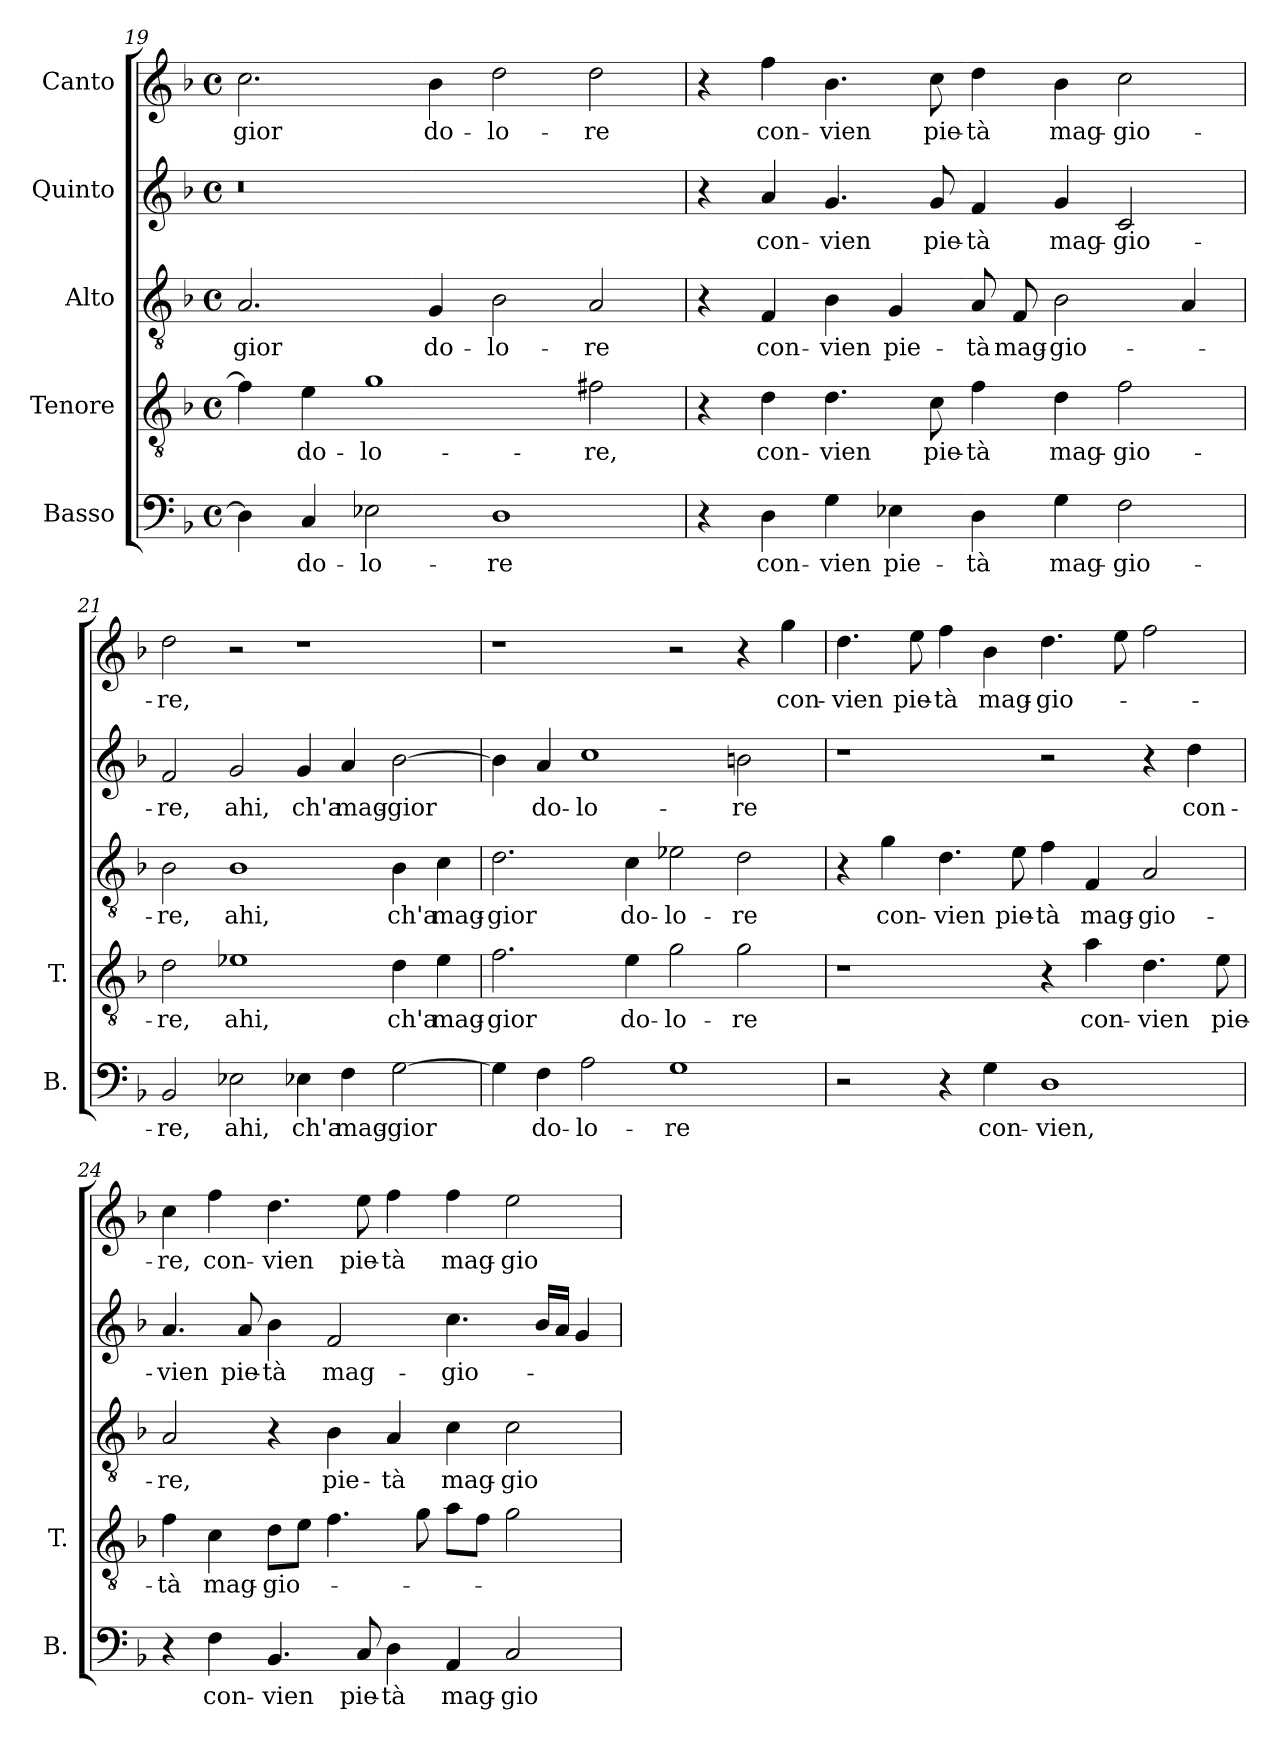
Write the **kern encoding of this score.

**kern	**text	**kern	**text	**kern	**text	**kern	**text	**kern	**text
*part5	*part5	*part4	*part4	*part3	*part3	*part2	*part2	*part1	*part1
*staff5	*staff5	*staff4	*staff4	*staff3	*staff3	*staff2	*staff2	*staff1	*staff1
*I"Basso	*	*I"Tenore	*	*I"Alto	*	*I"Quinto	*	*I"Canto	*
*I'B.	*	*I'T.	*	*	*	*	*	*	*
*clefF4	*	*clefGv2	*	*clefGv2	*	*clefG2	*	*clefG2	*
*k[b-]	*	*k[b-]	*	*k[b-]	*	*k[b-]	*	*k[b-]	*
*F:	*	*F:	*	*F:	*	*F:	*	*F:	*
*M4/4	*	*M4/4	*	*M4/4	*	*M4/4	*	*M4/4	*
*met(c)	*	*met(c)	*	*met(c)	*	*met(c)	*	*met(c)	*
=19	=19	=19	=19	=19	=19	=19	=19	=19	=19
!	!	!	!	!	!	!LO:N:vis=0	!	!	!
4D\]	.	4f\]	.	2.A/	-gior	1r	.	2.cc\	-gior
4C/	do-	4e\	do-	.	.	.	.	.	.
2E-X\	-lo-	1g\	-lo-	.	.	.	.	.	.
.	.	.	.	4G/	do-	.	.	4b-\	do-
1D\	-re	.	.	2B-\	-lo-	1ryy	.	2dd\	-lo-
.	.	2f#X\	-re,	2A/	-re	.	.	2dd\	-re
=20	=20	=20	=20	=20	=20	=20	=20	=20	=20
4r	.	4r	.	4r	.	4r	.	4r	.
4D\	con-	4d\	con-	4F/	con-	4a/	con-	4ff\	con-
4G\	-vien	4.d\	-vien	4B-\	-vien	4.g/	-vien	4.b-\	-vien
4E-X\	pie-	.	.	4G/	pie-	.	.	.	.
.	.	8c\	pie-	.	.	8g/	pie-	8cc\	pie-
4D\	-tà	4f\	-tà	8A/	-tà	4f/	-tà	4dd\	-tà
.	.	.	.	8F/	mag-	.	.	.	.
4G\	mag-	4d\	mag-	2B-\	-gio-	4g/	mag-	4b-\	mag-
2F\	-gio-	2f\	-gio-	.	.	2c/	-gio-	2cc\	-gio-
.	.	.	.	4A/	.	.	.	.	.
=21	=21	=21	=21	=21	=21	=21	=21	=21	=21
2BB-/	-re,	2d\	-re,	2B-\	-re,	2f/	-re,	2dd\	-re,
2E-X\	ahi,	1e-X\	ahi,	1B-\	ahi,	2g/	ahi,	2r	.
4E-X\	ch'a	.	.	.	.	4g/	ch'a	1r	.
4F\	mag-	.	.	.	.	4a/	mag-	.	.
[2G\	-gior	4d\	ch'a	4B-\	ch'a	[2b-\	-gior	.	.
.	.	4e-\	mag-	4c\	mag-	.	.	.	.
=22	=22	=22	=22	=22	=22	=22	=22	=22	=22
4G\]	.	2.f\	-gior	2.d\	-gior	4b-\]	.	1r	.
4F\	do-	.	.	.	.	4a/	do-	.	.
2A\	-lo-	.	.	.	.	1cc\	-lo-	.	.
.	.	4e\	do-	4c\	do-	.	.	.	.
1G\	-re	2g\	-lo-	2e-X\	-lo-	.	.	2r	.
.	.	2g\	-re	2d\	-re	2bn\	-re	4r	.
.	.	.	.	.	.	.	.	4gg\	con-
=23	=23	=23	=23	=23	=23	=23	=23	=23	=23
2r	.	1r	.	4r	.	1r	.	4.dd\	-vien
.	.	.	.	4g\	con-	.	.	.	.
.	.	.	.	.	.	.	.	8ee\	pie-
4r	.	.	.	4.d\	-vien	.	.	4ff\	-tà
4G\	con-	.	.	.	.	.	.	4b-\	mag-
.	.	.	.	8e\	pie-	.	.	.	.
1D\	-vien,	4r	.	4f\	-tà	2r	.	4.dd\	-gio-
.	.	4a\	con-	4F/	mag-	.	.	.	.
.	.	.	.	.	.	.	.	8ee\	.
.	.	4.d\	-vien	2A/	-gio-	4r	.	2ff\	.
.	.	.	.	.	.	4dd\	con-	.	.
.	.	8e\	pie-	.	.	.	.	.	.
=24	=24	=24	=24	=24	=24	=24	=24	=24	=24
4r	.	4f\	-tà	2A/	-re,	4.a/	-vien	4cc\	-re,
4F\	con-	4c\	mag-	.	.	.	.	4ff\	con-
.	.	.	.	.	.	8a/	pie-	.	.
4.BB-/	-vien	8d\L	-gio-	4r	.	4b-\	-tà	4.dd\	-vien
.	.	8e\J	.	.	.	.	.	.	.
.	.	4.f\	.	4B-\	pie-	2f/	mag-	.	.
8C/	pie-	.	.	.	.	.	.	8ee\	pie-
4D\	-tà	.	.	4A/	-tà	.	.	4ff\	-tà
.	.	8g\	.	.	.	.	.	.	.
4AA/	mag-	8a\L	.	4c\	mag-	4.cc\	-gio-	4ff\	mag-
.	.	8f\J	.	.	.	.	.	.	.
2C/	-gio-	2g\	.	2c\	-gio-	.	.	2ee\	-gio-
.	.	.	.	.	.	16b-/LL	.	.	.
.	.	.	.	.	.	16a/JJ	.	.	.
.	.	.	.	.	.	4g/	.	.	.
=	=	=	=	=	=	=	=	=	=
*-	*-	*-	*-	*-	*-	*-	*-	*-	*-
